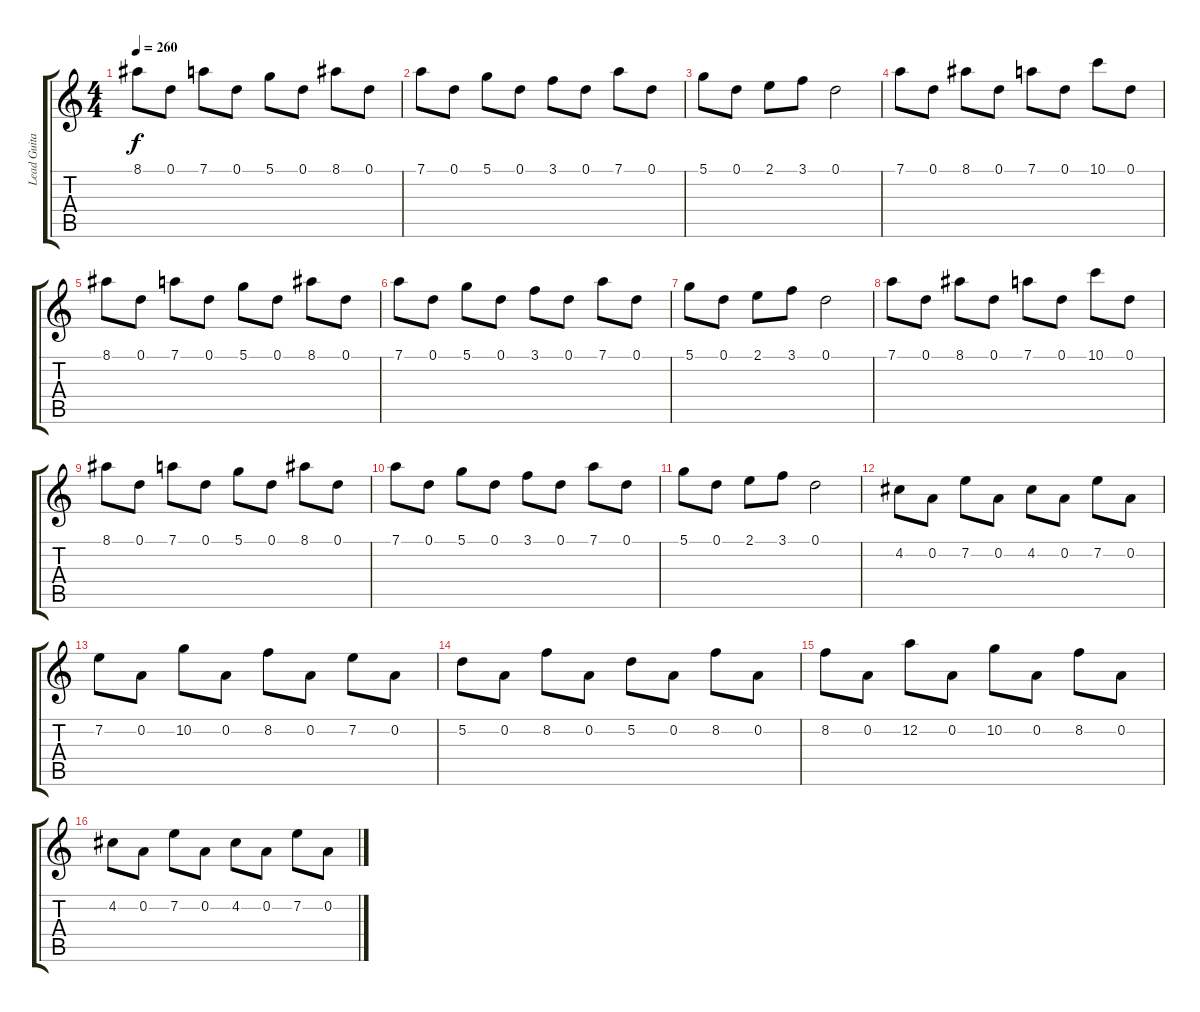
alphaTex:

\track ("Lead Guitar" "Lead Guita") {instrument distortionguitar}
\staff {score tabs}
\tuning (D4 A3 F3 C3 G2 D2) {hide}
\ts (4 4)
\tempo 260
\clef g2
\ks c
8.1.8{dy f} 0.1.8 7.1.8 0.1.8 5.1.8 0.1.8 8.1.8 0.1.8 |
7.1.8 0.1.8 5.1.8 0.1.8 3.1.8 0.1.8 7.1.8 0.1.8 |
5.1.8 0.1.8 2.1.8 3.1.8 0.1.2 |
7.1.8 0.1.8 8.1.8 0.1.8 7.1.8 0.1.8 10.1.8 0.1.8 |
8.1.8 0.1.8 7.1.8 0.1.8 5.1.8 0.1.8 8.1.8 0.1.8 |
7.1.8 0.1.8 5.1.8 0.1.8 3.1.8 0.1.8 7.1.8 0.1.8 |
5.1.8 0.1.8 2.1.8 3.1.8 0.1.2 |
7.1.8 0.1.8 8.1.8 0.1.8 7.1.8 0.1.8 10.1.8 0.1.8 |
8.1.8 0.1.8 7.1.8 0.1.8 5.1.8 0.1.8 8.1.8 0.1.8 |
7.1.8 0.1.8 5.1.8 0.1.8 3.1.8 0.1.8 7.1.8 0.1.8 |
5.1.8 0.1.8 2.1.8 3.1.8 0.1.2 |
4.2.8 0.2.8 7.2.8 0.2.8 4.2.8 0.2.8 7.2.8 0.2.8 |
7.2.8 0.2.8 10.2.8 0.2.8 8.2.8 0.2.8 7.2.8 0.2.8 |
5.2.8 0.2.8 8.2.8 0.2.8 5.2.8 0.2.8 8.2.8 0.2.8 |
8.2.8 0.2.8 12.2.8 0.2.8 10.2.8 0.2.8 8.2.8 0.2.8 |
4.2.8 0.2.8 7.2.8 0.2.8 4.2.8 0.2.8 7.2.8 0.2.8
